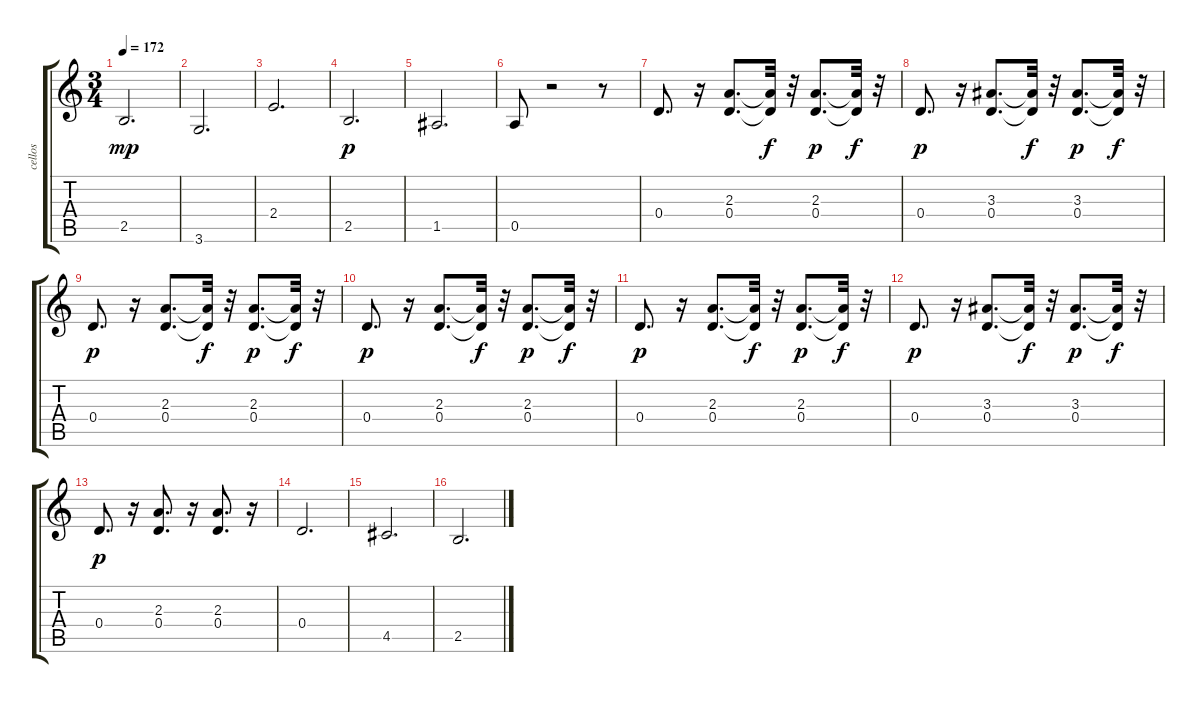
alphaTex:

\track ("cellos" "cellos") {instrument contrabass}
\staff {score tabs}
\tuning (E4 B3 G3 D3 A2 E2) {hide}
\ts (3 4)
\tempo 172
\clef g2
\ks c
2.5.2{d dy mp} |
3.6.2{d} |
2.4.2{d} |
2.5.2{d dy p} |
1.5.2{d} |
0.5.8 r.2 r.8 |
0.4.8{d} r.16 (2.3 0.4).8{d} (2.3{t} 0.4{t}).32{dy f} r.32 (2.3 0.4).8{d dy p} (2.3{t} 0.4{t}).32{dy f} r.32 |
0.4.8{d dy p} r.16 (3.3 0.4).8{d} (3.3{t} 0.4{t}).32{dy f} r.32 (3.3 0.4).8{d dy p} (3.3{t} 0.4{t}).32{dy f} r.32 |
0.4.8{d dy p} r.16 (2.3 0.4).8{d} (2.3{t} 0.4{t}).32{dy f} r.32 (2.3 0.4).8{d dy p} (2.3{t} 0.4{t}).32{dy f} r.32 |
0.4.8{d dy p} r.16 (2.3 0.4).8{d} (2.3{t} 0.4{t}).32{dy f} r.32 (2.3 0.4).8{d dy p} (2.3{t} 0.4{t}).32{dy f} r.32 |
0.4.8{d dy p} r.16 (2.3 0.4).8{d} (2.3{t} 0.4{t}).32{dy f} r.32 (2.3 0.4).8{d dy p} (2.3{t} 0.4{t}).32{dy f} r.32 |
0.4.8{d dy p} r.16 (3.3 0.4).8{d} (3.3{t} 0.4{t}).32{dy f} r.32 (3.3 0.4).8{d dy p} (3.3{t} 0.4{t}).32{dy f} r.32 |
0.4.8{d dy p} r.16 (2.3 0.4).8{d} r.16 (2.3 0.4).8{d} r.16 |
0.4.2{d} |
4.5.2{d} |
2.5.2{d}
